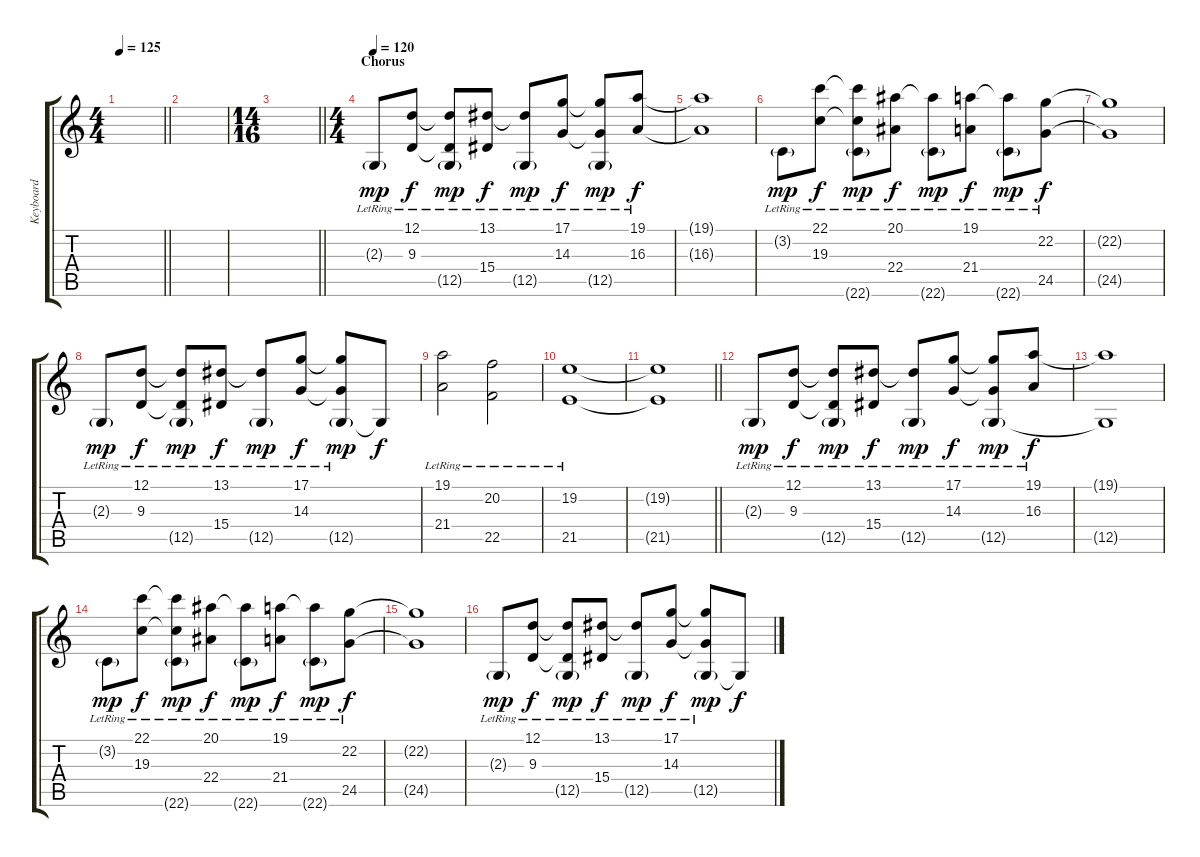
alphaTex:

\track ("Keyboard" "Keyboard") {instrument acousticgrandpiano}
\staff {score tabs}
\tuning (D4 A3 F3 C3 G2 D2) {hide}
\ts (4 4)
\tempo 125
\clef g2
\barLineRight lightlight
\ks c
|
|
\ts (14 16)
\barLineRight lightlight
|
\ts (4 4)
\section ("" "Chorus")
\tempo 120
2.3{g lr}.8{dy mp instrument electricgrandpiano} (12.1{lr} 9.3{lr}).8{dy f} (12.1{t} 9.3{t} 12.5{g lr}).8{dy mp} (13.1{lr} 15.4{lr}).8{dy f} (13.1{t} 12.5{g lr}).8{dy mp} (17.1{lr} 14.3{lr}).8{dy f} (17.1{t} 14.3{t} 12.5{g lr}).8{dy mp} (19.1{lr} 16.3{lr}).8{dy f} |
(19.1{t} 16.3{t}).1 |
3.2{g lr}.8{dy mp} (22.1{lr} 19.3{lr}).8{dy f} (22.1{t} 19.3{t} 22.6{g lr}).8{dy mp} (20.1{lr} 22.4{lr}).8{dy f} (20.1{t} 22.6{g lr}).8{dy mp} (19.1{lr} 21.4{lr}).8{dy f} (19.1{t} 22.6{g lr}).8{dy mp} (22.2{lr} 24.5{lr}).8{dy f} |
(22.2{t} 24.5{t}).1 |
2.3{g lr}.8{dy mp} (12.1{lr} 9.3{lr}).8{dy f} (12.1{t} 9.3{t} 12.5{g lr}).8{dy mp} (13.1{lr} 15.4{lr}).8{dy f} (13.1{t} 12.5{g lr}).8{dy mp} (17.1{lr} 14.3{lr}).8{dy f} (17.1{t} 14.3{t} 12.5{g lr}).8{dy mp} 12.5{t}.8{dy f} |
(19.1{lr} 21.4{lr}).2 (20.2{lr} 22.5{lr}).2 |
(19.2{lr} 21.5{lr}).1 |
\barLineRight lightlight
(19.2{t} 21.5{t}).1 |
2.3{g lr}.8{dy mp} (12.1{lr} 9.3{lr}).8{dy f} (12.1{t} 9.3{t} 12.5{g lr}).8{dy mp} (13.1{lr} 15.4{lr}).8{dy f} (13.1{t} 12.5{g lr}).8{dy mp} (17.1{lr} 14.3{lr}).8{dy f} (17.1{t} 14.3{t} 12.5{g lr}).8{dy mp} (19.1{lr} 16.3{lr}).8{dy f} |
(19.1{t} 12.5{t}).1 |
3.2{g lr}.8{dy mp} (22.1{lr} 19.3{lr}).8{dy f} (22.1{t} 19.3{t} 22.6{g lr}).8{dy mp} (20.1{lr} 22.4{lr}).8{dy f} (20.1{t} 22.6{g lr}).8{dy mp} (19.1{lr} 21.4{lr}).8{dy f} (19.1{t} 22.6{g lr}).8{dy mp} (22.2{lr} 24.5{lr}).8{dy f} |
(22.2{t} 24.5{t}).1 |
2.3{g lr}.8{dy mp} (12.1{lr} 9.3{lr}).8{dy f} (12.1{t} 9.3{t} 12.5{g lr}).8{dy mp} (13.1{lr} 15.4{lr}).8{dy f} (13.1{t} 12.5{g lr}).8{dy mp} (17.1{lr} 14.3{lr}).8{dy f} (17.1{t} 14.3{t} 12.5{g lr}).8{dy mp} 12.5{t}.8{dy f}
